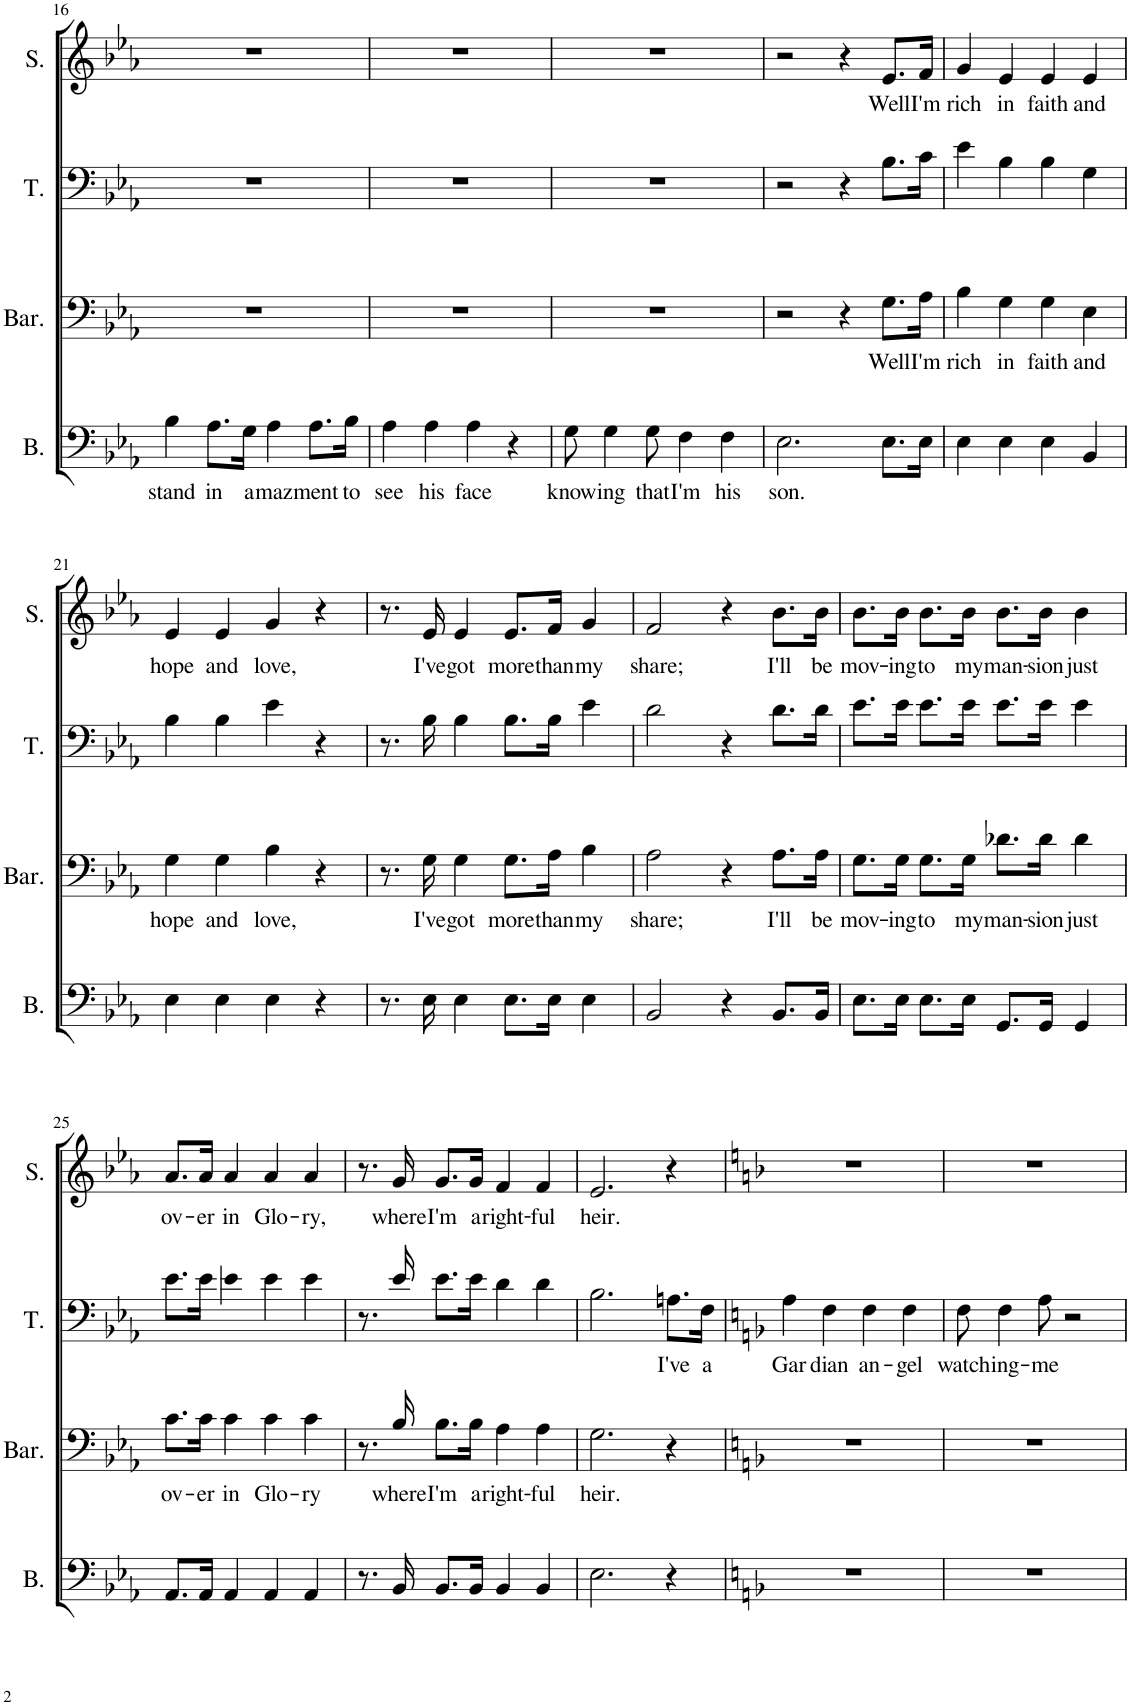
**kern	**text	**kern	**text	**kern	**text	**kern	**text
*part4	*part4	*part3	*part3	*part2	*part2	*part1	*part1
*staff4	*staff4	*staff3	*staff3	*staff2	*staff2	*staff1	*staff1
*I"Bass	*	*I"Baritone	*	*I"Tenor	*	*I"Soprano	*
*I'B.	*	*I'Bar.	*	*I'T.	*	*I'S.	*
!!LO:PB:g=z
*clefF4	*	*clefF4	*	*clefF4	*	*clefG2	*
*k[b-e-a-]	*	*k[b-e-a-]	*	*k[b-e-a-]	*	*k[b-e-a-]	*
*M4/4	*	*M4/4	*	*M4/4	*	*M4/4	*
=16	=16	=16	=16	=16	=16	=16	=16
!	!LO:LY:b	!	!	!	!	!	!
4B-\	stand	1r	.	1r	.	1r	.
!	!LO:LY:b	!	!	!	!	!	!
8.A-\L	in	.	.	.	.	.	.
!	!LO:LY:b	!	!	!	!	!	!
16G\Jk	a-	.	.	.	.	.	.
!	!LO:LY:b	!	!	!	!	!	!
4A-\	-maz-	.	.	.	.	.	.
!	!LO:LY:b	!	!	!	!	!	!
8.A-\L	-ment	.	.	.	.	.	.
!	!LO:LY:b	!	!	!	!	!	!
16B-\Jk	to	.	.	.	.	.	.
=17	=17	=17	=17	=17	=17	=17	=17
!	!LO:LY:b	!	!	!	!	!	!
4A-\	see	1r	.	1r	.	1r	.
!	!LO:LY:b	!	!	!	!	!	!
4A-\	his	.	.	.	.	.	.
!	!LO:LY:b	!	!	!	!	!	!
4A-\	face	.	.	.	.	.	.
4r	.	.	.	.	.	.	.
=18	=18	=18	=18	=18	=18	=18	=18
!	!LO:LY:b	!	!	!	!	!	!
8G\	know-	1r	.	1r	.	1r	.
!	!LO:LY:b	!	!	!	!	!	!
4G\	-ing	.	.	.	.	.	.
!	!LO:LY:b	!	!	!	!	!	!
8G\	that	.	.	.	.	.	.
!	!LO:LY:b	!	!	!	!	!	!
4F\	I'm	.	.	.	.	.	.
!	!LO:LY:b	!	!	!	!	!	!
4F\	his	.	.	.	.	.	.
=19	=19	=19	=19	=19	=19	=19	=19
!	!LO:LY:b	!	!	!	!	!	!
2.E-\	son.	2r	.	2r	.	2r	.
.	.	4r	.	4r	.	4r	.
!	!	!	!LO:LY:b	!	!	!	!LO:LY:b
8.E-\L	.	8.G\L	Well	8.B-\L	.	8.e-/L	Well
!	!	!	!LO:LY:b	!	!	!	!LO:LY:b
16E-\Jk	.	16A-\Jk	I'm	16c\Jk	.	16f/Jk	I'm
=20	=20	=20	=20	=20	=20	=20	=20
!	!	!	!LO:LY:b	!	!	!	!LO:LY:b
4E-\	.	4B-\	rich	4e-\	.	4g/	rich
!	!	!	!LO:LY:b	!	!	!	!LO:LY:b
4E-\	.	4G\	in	4B-\	.	4e-/	in
!	!	!	!LO:LY:b	!	!	!	!LO:LY:b
4E-\	.	4G\	faith	4B-\	.	4e-/	faith
!	!	!	!LO:LY:b	!	!	!	!LO:LY:b
4BB-/	.	4E-\	and	4G\	.	4e-/	and
!!LO:LB:g=z
=21	=21	=21	=21	=21	=21	=21	=21
!	!	!	!LO:LY:b	!	!	!	!LO:LY:b
4E-\	.	4G\	hope	4B-\	.	4e-/	hope
!	!	!	!LO:LY:b	!	!	!	!LO:LY:b
4E-\	.	4G\	and	4B-\	.	4e-/	and
!	!	!	!LO:LY:b	!	!	!	!LO:LY:b
4E-\	.	4B-\	love,	4e-\	.	4g/	love,
4r	.	4r	.	4r	.	4r	.
=22	=22	=22	=22	=22	=22	=22	=22
8.r	.	8.r	.	8.r	.	8.r	.
!	!	!	!LO:LY:b	!	!	!	!LO:LY:b
16E-\	.	16G\	I've	16B-\	.	16e-/	I've
!	!	!	!LO:LY:b	!	!	!	!LO:LY:b
4E-\	.	4G\	got	4B-\	.	4e-/	got
!	!	!	!LO:LY:b	!	!	!	!LO:LY:b
8.E-\L	.	8.G\L	more	8.B-\L	.	8.e-/L	more
!	!	!	!LO:LY:b	!	!	!	!LO:LY:b
16E-\Jk	.	16A-\Jk	than	16B-\Jk	.	16f/Jk	than
!	!	!	!LO:LY:b	!	!	!	!LO:LY:b
4E-\	.	4B-\	my	4e-\	.	4g/	my
=23	=23	=23	=23	=23	=23	=23	=23
!	!	!	!LO:LY:b	!	!	!	!LO:LY:b
2BB-/	.	2A-\	share;	2d\	.	2f/	share;
4r	.	4r	.	4r	.	4r	.
!	!	!	!LO:LY:b	!	!	!	!LO:LY:b
8.BB-/L	.	8.A-\L	I'll	8.d\L	.	8.b-\L	I'll
!	!	!	!LO:LY:b	!	!	!	!LO:LY:b
16BB-/Jk	.	16A-\Jk	be	16d\Jk	.	16b-\Jk	be
=24	=24	=24	=24	=24	=24	=24	=24
!	!	!	!LO:LY:b	!	!	!	!LO:LY:b
8.E-\L	.	8.G\L	mov-	8.e-\L	.	8.b-\L	mov-
!	!	!	!LO:LY:b	!	!	!	!LO:LY:b
16E-\Jk	.	16G\Jk	-ing	16e-\Jk	.	16b-\Jk	-ing
!	!	!	!LO:LY:b	!	!	!	!LO:LY:b
8.E-\L	.	8.G\L	to	8.e-\L	.	8.b-\L	to
!	!	!	!LO:LY:b	!	!	!	!LO:LY:b
16E-\Jk	.	16G\Jk	my	16e-\Jk	.	16b-\Jk	my
!	!	!	!LO:LY:b	!	!	!	!LO:LY:b
8.GG/L	.	8.d-X\L	man-	8.e-\L	.	8.b-\L	man-
!	!	!	!LO:LY:b	!	!	!	!LO:LY:b
16GG/Jk	.	16d-\Jk	-sion	16e-\Jk	.	16b-\Jk	-sion
!	!	!	!LO:LY:b	!	!	!	!LO:LY:b
4GG/	.	4d-\	just	4e-\	.	4b-\	just
!!LO:LB:g=z
=25	=25	=25	=25	=25	=25	=25	=25
!	!	!	!LO:LY:b	!	!	!	!LO:LY:b
8.AA-/L	.	8.c\L	ov-	8.e-\L	.	8.a-/L	ov-
!	!	!	!LO:LY:b	!	!	!	!LO:LY:b
16AA-/Jk	.	16c\Jk	-er	16e-\Jk	.	16a-/Jk	-er
!	!	!	!LO:LY:b	!	!	!	!LO:LY:b
4AA-/	.	4c\	in	4e-\	.	4a-/	in
!	!	!	!LO:LY:b	!	!	!	!LO:LY:b
4AA-/	.	4c\	Glo-	4e-\	.	4a-/	Glo-
!	!	!	!LO:LY:b	!	!	!	!LO:LY:b
4AA-/	.	4c\	-ry	4e-\	.	4a-/	-ry,
=26	=26	=26	=26	=26	=26	=26	=26
8.r	.	8.r	.	8.r	.	8.r	.
!	!	!	!LO:LY:b	!	!	!	!LO:LY:b
16BB-/	.	16B-/	where	16e-/	.	16g/	where
!	!	!	!LO:LY:b	!	!	!	!LO:LY:b
8.BB-/L	.	8.B-\L	I'm	8.e-\L	.	8.g/L	I'm
!	!	!	!LO:LY:b	!	!	!	!LO:LY:b
16BB-/Jk	.	16B-\Jk	a	16e-\Jk	.	16g/Jk	a
!	!	!	!LO:LY:b	!	!	!	!LO:LY:b
4BB-/	.	4A-\	right-	4d\	.	4f/	right-
!	!	!	!LO:LY:b	!	!	!	!LO:LY:b
4BB-/	.	4A-\	-ful	4d\	.	4f/	-ful
=27	=27	=27	=27	=27	=27	=27	=27
!	!	!	!LO:LY:b	!	!	!	!LO:LY:b
2.E-\	.	2.G\	heir.	2.B-\	.	2.e-/	heir.
!	!	!	!	!	!LO:LY:b	!	!
4r	.	4r	.	8.An\L	I've	4r	.
!	!	!	!	!	!LO:LY:b	!	!
.	.	.	.	16F\Jk	a	.	.
=28	=28	=28	=28	=28	=28	=28	=28
*k[b-]	*	*k[b-]	*	*k[b-]	*	*k[b-]	*
!	!	!	!	!	!LO:LY:b	!	!
1r	.	1r	.	4A\	Gar-	1r	.
!	!	!	!	!	!LO:LY:b	!	!
.	.	.	.	4F\	-dian	.	.
!	!	!	!	!	!LO:LY:b	!	!
.	.	.	.	4F\	an-	.	.
!	!	!	!	!	!LO:LY:b	!	!
.	.	.	.	4F\	-gel	.	.
=29	=29	=29	=29	=29	=29	=29	=29
!	!	!	!	!	!LO:LY:b	!	!
1r	.	1r	.	8F\	watch-	1r	.
!	!	!	!	!	!LO:LY:b	!	!
.	.	.	.	4F\	-ing-	.	.
!	!	!	!	!	!LO:LY:b	!	!
.	.	.	.	8A\	-me	.	.
.	.	.	.	2r	.	.	.
=	=	=	=	=	=	=	=
*-	*-	*-	*-	*-	*-	*-	*-
